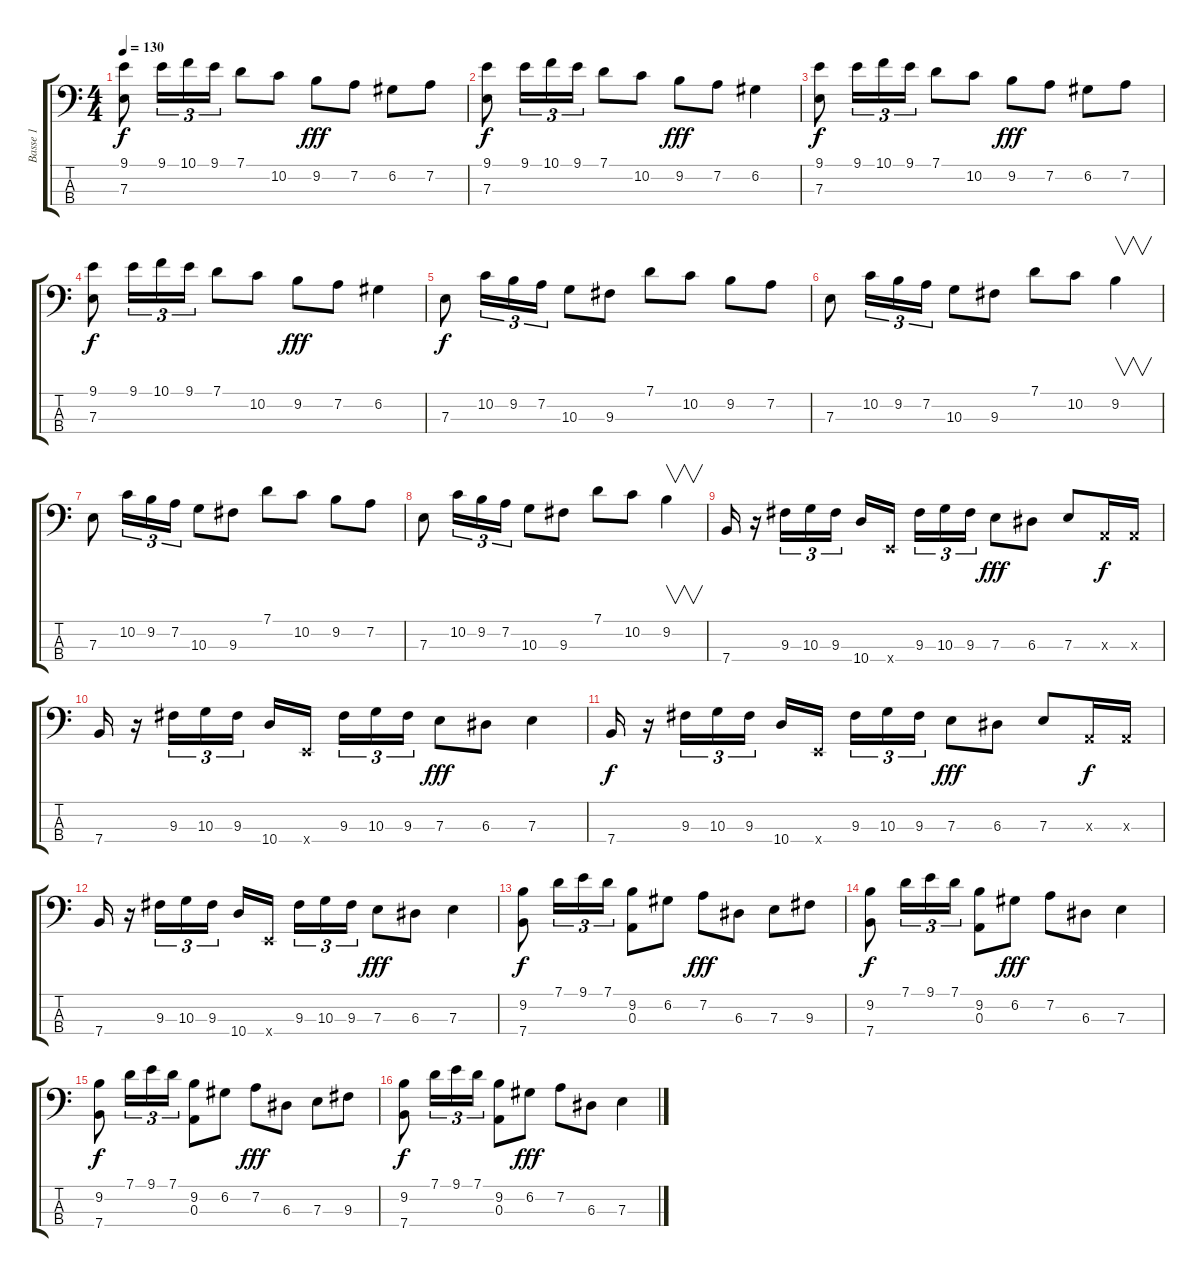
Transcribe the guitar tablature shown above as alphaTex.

\track ("Basse 1 " "Basse 1 ") {instrument electricbassfinger}
\staff {score tabs}
\tuning (G2 D2 A1 E1) {hide}
\ts (4 4)
\tempo 130
\clef f4
\ks c
(9.1 7.3).8{dy f instrument electricbassfinger} 9.1.16{tu (3 2)} 10.1.16{tu (3 2)} 9.1.16{tu (3 2)} 7.1.8 10.2.8 9.2.8{dy fff} 7.2.8 6.2.8 7.2.8 |
(9.1 7.3).8{dy f} 9.1.16{tu (3 2)} 10.1.16{tu (3 2)} 9.1.16{tu (3 2)} 7.1.8 10.2.8 9.2.8{dy fff} 7.2.8 6.2.4 |
(9.1 7.3).8{dy f} 9.1.16{tu (3 2)} 10.1.16{tu (3 2)} 9.1.16{tu (3 2)} 7.1.8 10.2.8 9.2.8{dy fff} 7.2.8 6.2.8 7.2.8 |
(9.1 7.3).8{dy f} 9.1.16{tu (3 2)} 10.1.16{tu (3 2)} 9.1.16{tu (3 2)} 7.1.8 10.2.8 9.2.8{dy fff} 7.2.8 6.2.4 |
7.3.8{dy f} 10.2.16{tu (3 2)} 9.2.16{tu (3 2)} 7.2.16{tu (3 2)} 10.3.8 9.3.8 7.1.8 10.2.8 9.2.8 7.2.8 |
7.3.8 10.2.16{tu (3 2)} 9.2.16{tu (3 2)} 7.2.16{tu (3 2)} 10.3.8 9.3.8 7.1.8 10.2.8 9.2.4{v} |
7.3.8 10.2.16{tu (3 2)} 9.2.16{tu (3 2)} 7.2.16{tu (3 2)} 10.3.8 9.3.8 7.1.8 10.2.8 9.2.8 7.2.8 |
7.3.8 10.2.16{tu (3 2)} 9.2.16{tu (3 2)} 7.2.16{tu (3 2)} 10.3.8 9.3.8 7.1.8 10.2.8 9.2.4{v} |
7.4.16 r.16 9.3.16{tu (3 2)} 10.3.16{tu (3 2)} 9.3.16{tu (3 2)} 10.4.16 0.4{x}.16 9.3.16{tu (3 2)} 10.3.16{tu (3 2)} 9.3.16{tu (3 2)} 7.3.8{dy fff} 6.3.8 7.3.8 0.3{x}.16{dy f} 0.3{x}.16 |
7.4.16 r.16 9.3.16{tu (3 2)} 10.3.16{tu (3 2)} 9.3.16{tu (3 2)} 10.4.16 0.4{x}.16 9.3.16{tu (3 2)} 10.3.16{tu (3 2)} 9.3.16{tu (3 2)} 7.3.8{dy fff} 6.3.8 7.3.4 |
7.4.16{dy f} r.16 9.3.16{tu (3 2)} 10.3.16{tu (3 2)} 9.3.16{tu (3 2)} 10.4.16 0.4{x}.16 9.3.16{tu (3 2)} 10.3.16{tu (3 2)} 9.3.16{tu (3 2)} 7.3.8{dy fff} 6.3.8 7.3.8 0.3{x}.16{dy f} 0.3{x}.16 |
7.4.16 r.16 9.3.16{tu (3 2)} 10.3.16{tu (3 2)} 9.3.16{tu (3 2)} 10.4.16 0.4{x}.16 9.3.16{tu (3 2)} 10.3.16{tu (3 2)} 9.3.16{tu (3 2)} 7.3.8{dy fff} 6.3.8 7.3.4 |
(9.2 7.4).8{dy f} 7.1.16{tu (3 2)} 9.1.16{tu (3 2)} 7.1.16{tu (3 2)} (9.2 0.3).8 6.2.8 7.2.8{dy fff} 6.3.8 7.3.8 9.3.8 |
(9.2 7.4).8{dy f} 7.1.16{tu (3 2)} 9.1.16{tu (3 2)} 7.1.16{tu (3 2)} (9.2 0.3).8 6.2.8{dy fff} 7.2.8 6.3.8 7.3.4 |
(9.2 7.4).8{dy f} 7.1.16{tu (3 2)} 9.1.16{tu (3 2)} 7.1.16{tu (3 2)} (9.2 0.3).8 6.2.8 7.2.8{dy fff} 6.3.8 7.3.8 9.3.8 |
(9.2 7.4).8{dy f} 7.1.16{tu (3 2)} 9.1.16{tu (3 2)} 7.1.16{tu (3 2)} (9.2 0.3).8 6.2.8{dy fff} 7.2.8 6.3.8 7.3.4
